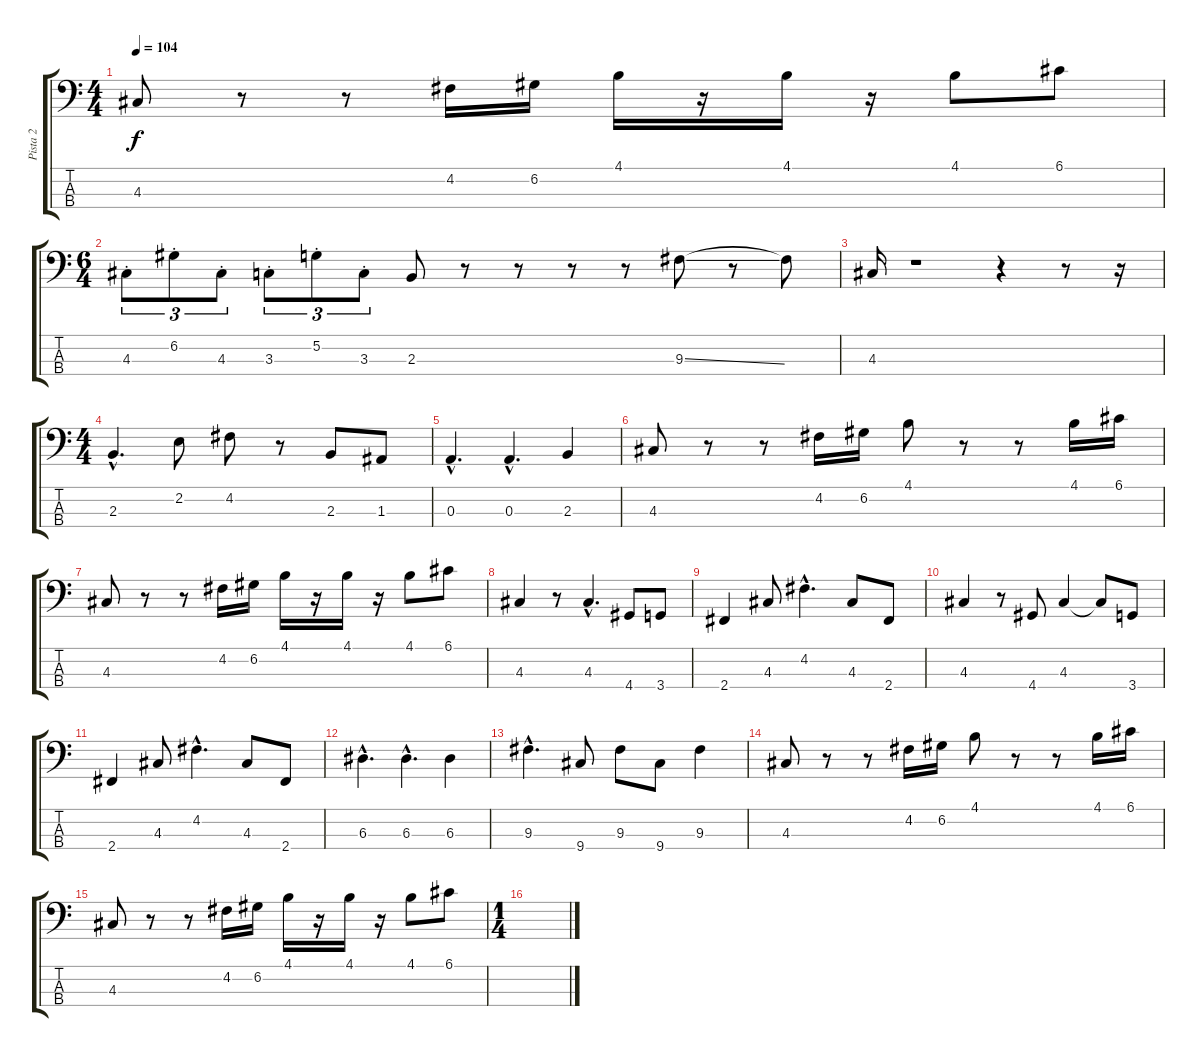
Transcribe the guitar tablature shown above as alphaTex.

\track ("Pista 2" "Pista 2") {instrument electricbassfinger}
\staff {score tabs}
\tuning (G2 D2 A1 E1) {hide}
\ts (4 4)
\tempo 104
\clef f4
\ks c
4.3.8{dy f} r.8 r.8 4.2.16 6.2.16 4.1.16 r.16 4.1.16 r.16 4.1.8 6.1.8 |
\ts (6 4)
4.3{st}.8{tu (3 2)} 6.2{st}.8{tu (3 2)} 4.3{st}.8{tu (3 2)} 3.3{st}.8{tu (3 2)} 5.2{st}.8{tu (3 2)} 3.3{st}.8{tu (3 2)} 2.3.8 r.8 r.8 r.8 r.8 9.3{ss}.8 r.8 9.3{t}.8 |
4.3.16 r.1 r.4 r.8 r.16 |
\ts (4 4)
2.3{hac}.4{d} 2.2.8 4.2.8 r.8 2.3.8 1.3.8 |
0.3{hac}.4{d} 0.3{hac}.4{d} 2.3.4 |
4.3.8 r.8 r.8 4.2.16 6.2.16 4.1.8 r.8 r.8 4.1.16 6.1.16 |
4.3.8 r.8 r.8 4.2.16 6.2.16 4.1.16 r.16 4.1.16 r.16 4.1.8 6.1.8 |
4.3.4 r.8 4.3{hac}.4{d} 4.4.8 3.4.8 |
2.4.4 4.3.8 4.2{hac}.4{d} 4.3.8 2.4.8 |
4.3.4 r.8 4.4.8 4.3.4 4.3{t}.8 3.4.8 |
2.4.4 4.3.8 4.2{hac}.4{d} 4.3.8 2.4.8 |
6.3{hac}.4{d} 6.3{hac}.4{d} 6.3.4 |
9.3{hac}.4{d} 9.4.8 9.3.8 9.4.8 9.3.4 |
4.3.8 r.8 r.8 4.2.16 6.2.16 4.1.8 r.8 r.8 4.1.16 6.1.16 |
4.3.8 r.8 r.8 4.2.16 6.2.16 4.1.16 r.16 4.1.16 r.16 4.1.8 6.1.8 |
\ts (1 4)
